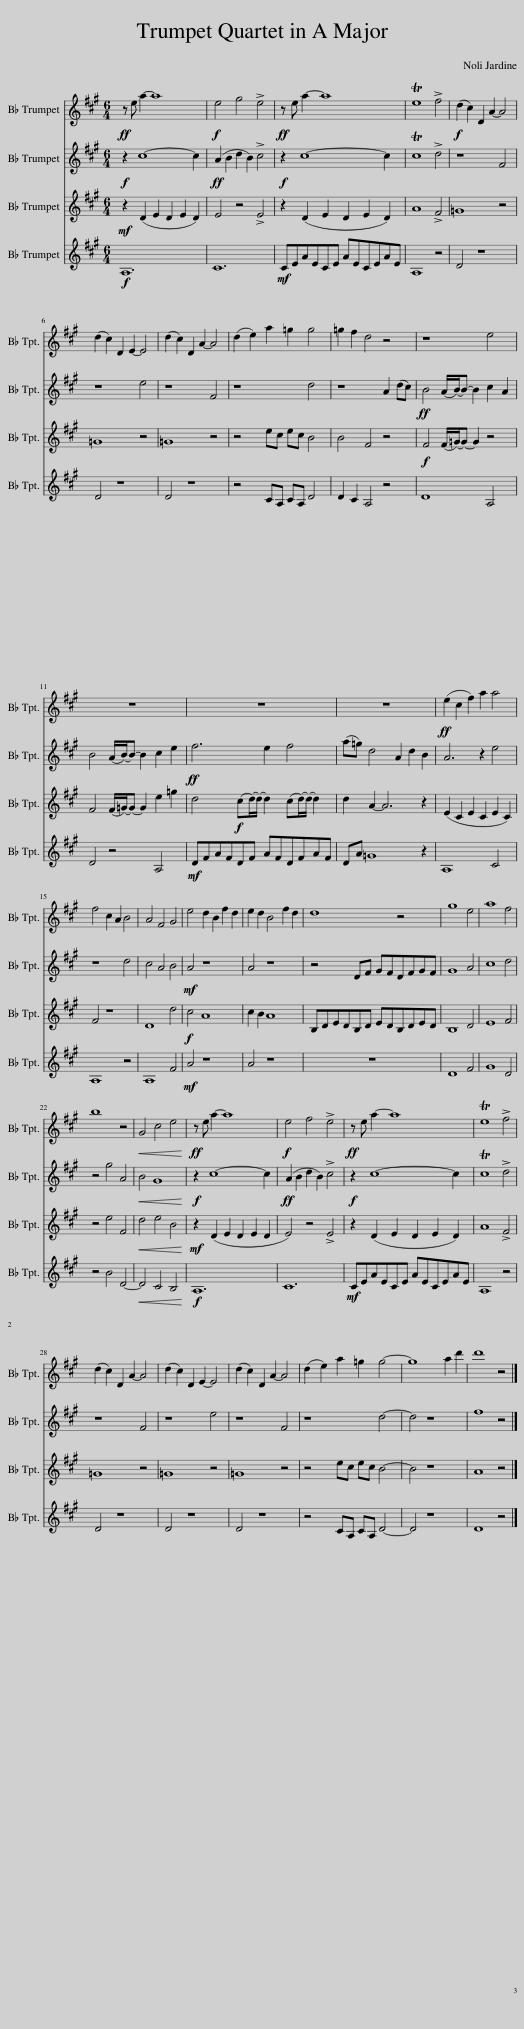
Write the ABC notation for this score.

X:1
%%score 1 2 3 4
L:1/8
M:6/4
I:linebreak $
K:none
V:1 treble transpose=-2
V:2 treble transpose=-2
V:3 treble transpose=-2
V:4 treble transpose=-2
V:1
[K:A]!ff! z f b2- b8 |!f! f4 ^a4 !>!f4 |!ff! z f b2- b8 | Tf8 !>!g4 |!f! (e2 ^d2) E2 B2- B4 |$ %5
 (e2 ^d2) E2 F2- F4 | (e2 ^d2) E2 B2- B4 | (e2 f2) b2 a2 a4 | a2 g2 e4 z4 | z8 f4 |$ %10
 z12 | z12 | z12 |!ff! (f2 ^d2 g2) b2 b4 |$ g4 ^d2 B2 c4 | %15
 B4 G4 ^A4 | f4 e2 c2 g2 e2 | f2 e2 c4 g2 e2 | e8 z4 | ^a8 f4 |$ %20
 b8 g4 | c'8 z4 |!<(! ^A4 ^d4 f4!<)! |!ff! z f b2- b8 |!f! f4 g4 !>!f4 | %25
!ff! z f b2- b8 |$ Tf8 !>!g4 | (e2 ^d2) E2 B2- B4 | (e2 ^d2) E2 F2- F4 | (e2 ^d2) E2 B2- B4 | %30
 (e2 f2) b2 a2 a4- | a8 b2 e'2 | e'8 z4 |] %33
V:2
[K:A]!f! z2 ^d8- d2 |!ff! (B2 c2 e2 c2) !>!^d4 |!f! z2 ^d8- d2 | T^d8 !>!e4 | z8 G4 |$ %5
 z8 f4 | z8 G4 | z8 e4 | z8 B2 (e^d) |!ff! c4 (B/c/-)c- c2 ^d2 B2 |$ %10
 c4 (B/c/-)c- c2 ^d2 f2 |!ff! g6 f2 g4 | (ba) e4 B2 e2 c2 | B6 z2 f4 |$ z8 e4 | %15
 ^d4 B4 c4 |!mf! B4 z8 | B4 z8 | z4 EG ^AGEGAG | ^A8 B4 |$ %20
 ^d8 e4 | z4 ^a4 B4 |!<(! c4 ^A8!<)! |!f! z2 ^d8- d2 |!ff! (B2 c2 e2 c2) !>!^d4 | %25
!f! z2 ^d8- d2 |$ T^d8 !>!e4 | z8 G4 | z8 f4 | z8 G4 | %30
 z8 e4- | e4 z8 | g8 z4 |] %33
V:3
[K:A]!mf! z2 (E2 F2 E2 F2 E2) | F4 z4 !>!F4 | z2 (E2 F2 E2 F2 E2) | B8 !>!G4 | A8 z4 |$ %5
 A8 z4 | A8 z4 | z4 f^d fd c4 | c4 G4 z4 |!f! G4 (G/A/-)A- A2 z4 |$ %10
 G4 (G/A/-)A- A2 f2 a2 | e4!f! (^de/-)e/- e2 (de/-)e/- e2 | e2 B2- B6 z2 | (F2 ^D2 F2 D2 F2 D2) |$ G4 z8 | %15
 E8 e4 |!f! ^d4 B8 | ^d2 c2 B8 | CEFECE FECEFE | C8 E4 |$ %20
 F8 G4 | z4 f4 G4 |!<(! e4 f4 c4!<)! |!mf! z2 (E2 F2 E2 F2 E2 | F4) z4 !>!F4 | %25
 z2 (E2 F2 E2 F2 E2) |$ B8 !>!G4 | A8 z4 | A8 z4 | A8 z4 | %30
 z4 f^d fd c4- | c4 z8 | B8 z4 |] %33
V:4
[K:A]!f! B,12 | ^D12 |!mf! ^DFBFDF BFDFBF | B,8 z4 | E4 z8 |$ %5
 E4 z8 | E4 z8 | z4 ^DB, DB, E4 | E2 ^D2 B,4 z4 | E8 B,4 |$ %10
 E4 z4 B,4 |!mf! EGBGEG BGEGBG | EB A8 z2 | B,8 ^D4 |$ B,8 z4 | %15
 B,8 G4 |!mf! B4 z8 | B4 z8 | z12 | E8 G4 |$ %20
 ^A8 E4 | z4 c4 E4- |!<(! E4 ^D4 C4!<)! |!f! B,12 | ^D12 | %25
!mf! ^DFBFDF BFDFBF |$ B,8 z4 | E4 z8 | E4 z8 | E4 z8 | %30
 z4 ^DB, DB, E4- | E4 z8 | E8 z4 |] %33
